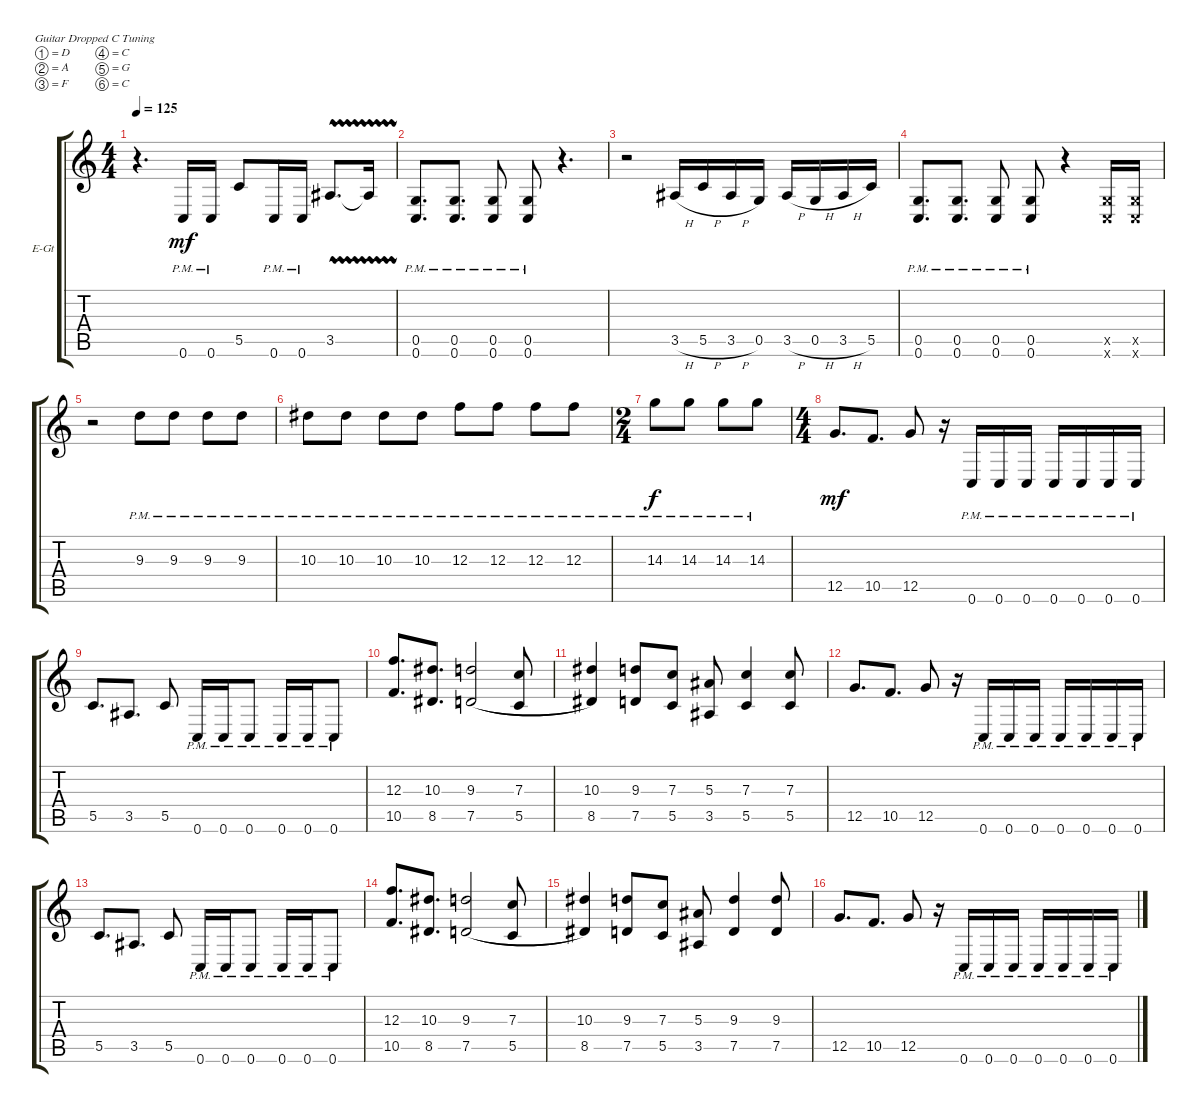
\defaultSystemsLayout 4
\bracketExtendMode groupsimilarinstruments
\firstSystemTrackNameOrientation horizontal
\otherSystemsTrackNameOrientation horizontal
\track ("Electric Guitar" "E-Gt") {instrument overdrivenguitar}
\staff {score tabs}
\tuning (D4 A3 F3 C3 G2 C2)
\ts (4 4)
\tempo 125
\clef g2
\ks c
r.4{d dy mf} 0.6{pm}.16 0.6{pm}.16 5.5.8 0.6{pm}.16 0.6{pm}.16 3.5{vw}.8{d} 3.5{vw t}.16 |
(0.5{pm} 0.6{pm}).8{d} (0.5{pm} 0.6{pm}).8{d} (0.5{pm} 0.6{pm}).8 (0.5{pm} 0.6{pm}).8 r.4{d} |
r.2 3.5{h}.16 5.5{h}.16 3.5{h}.16 0.5.16 3.5{h}.16 0.5{h}.16 3.5{h}.16 5.5.16 |
(0.5{pm} 0.6{pm}).8{d} (0.5{pm} 0.6{pm}).8{d} (0.5{pm} 0.6{pm}).8 (0.5{pm} 0.6{pm}).8 r.4 (0.6{x} 0.5{x}).16 (0.6{x} 0.5{x}).16 |
r.2 9.3{pm}.8 9.3{pm}.8 9.3{pm}.8 9.3{pm}.8 |
10.3{pm}.8 10.3{pm}.8 10.3{pm}.8 10.3{pm}.8 12.3{pm}.8 12.3{pm}.8 12.3{pm}.8 12.3{pm}.8 |
\ts (2 4)
14.3{pm}.8{dy f} 14.3{pm}.8 14.3{pm}.8 14.3{pm}.8 |
\ts (4 4)
12.5.8{d dy mf} 10.5.8{d} 12.5.8 r.16 0.6{pm}.16 0.6{pm}.16 0.6{pm}.16 0.6{pm}.16 0.6{pm}.16 0.6{pm}.16 0.6{pm}.16 |
5.5.8{d} 3.5.8{d} 5.5.8 0.6{pm}.16 0.6{pm}.16 0.6{pm}.8 0.6{pm}.16 0.6{pm}.16 0.6{pm}.8 |
(10.5 12.3).8{d} (8.5 10.3).8{d} (7.5 9.3).2{legatoorigin} (5.5 7.3).8{legatoorigin} |
(8.5 10.3).4 (7.5 9.3).8 (5.5 7.3).8 (3.5 5.3).8 (5.5 7.3).4 (5.5 7.3).8 |
12.5.8{d} 10.5.8{d} 12.5.8 r.16 0.6{pm}.16 0.6{pm}.16 0.6{pm}.16 0.6{pm}.16 0.6{pm}.16 0.6{pm}.16 0.6{pm}.16 |
5.5.8{d} 3.5.8{d} 5.5.8 0.6{pm}.16 0.6{pm}.16 0.6{pm}.8 0.6{pm}.16 0.6{pm}.16 0.6{pm}.8 |
(10.5 12.3).8{d} (8.5 10.3).8{d} (7.5 9.3).2{legatoorigin} (5.5 7.3).8{legatoorigin} |
(8.5 10.3).4 (7.5 9.3).8 (5.5 7.3).8 (3.5 5.3).8 (7.5 9.3).4 (7.5 9.3).8 |
12.5.8{d} 10.5.8{d} 12.5.8 r.16 0.6{pm}.16 0.6{pm}.16 0.6{pm}.16 0.6{pm}.16 0.6{pm}.16 0.6{pm}.16 0.6{pm}.16
